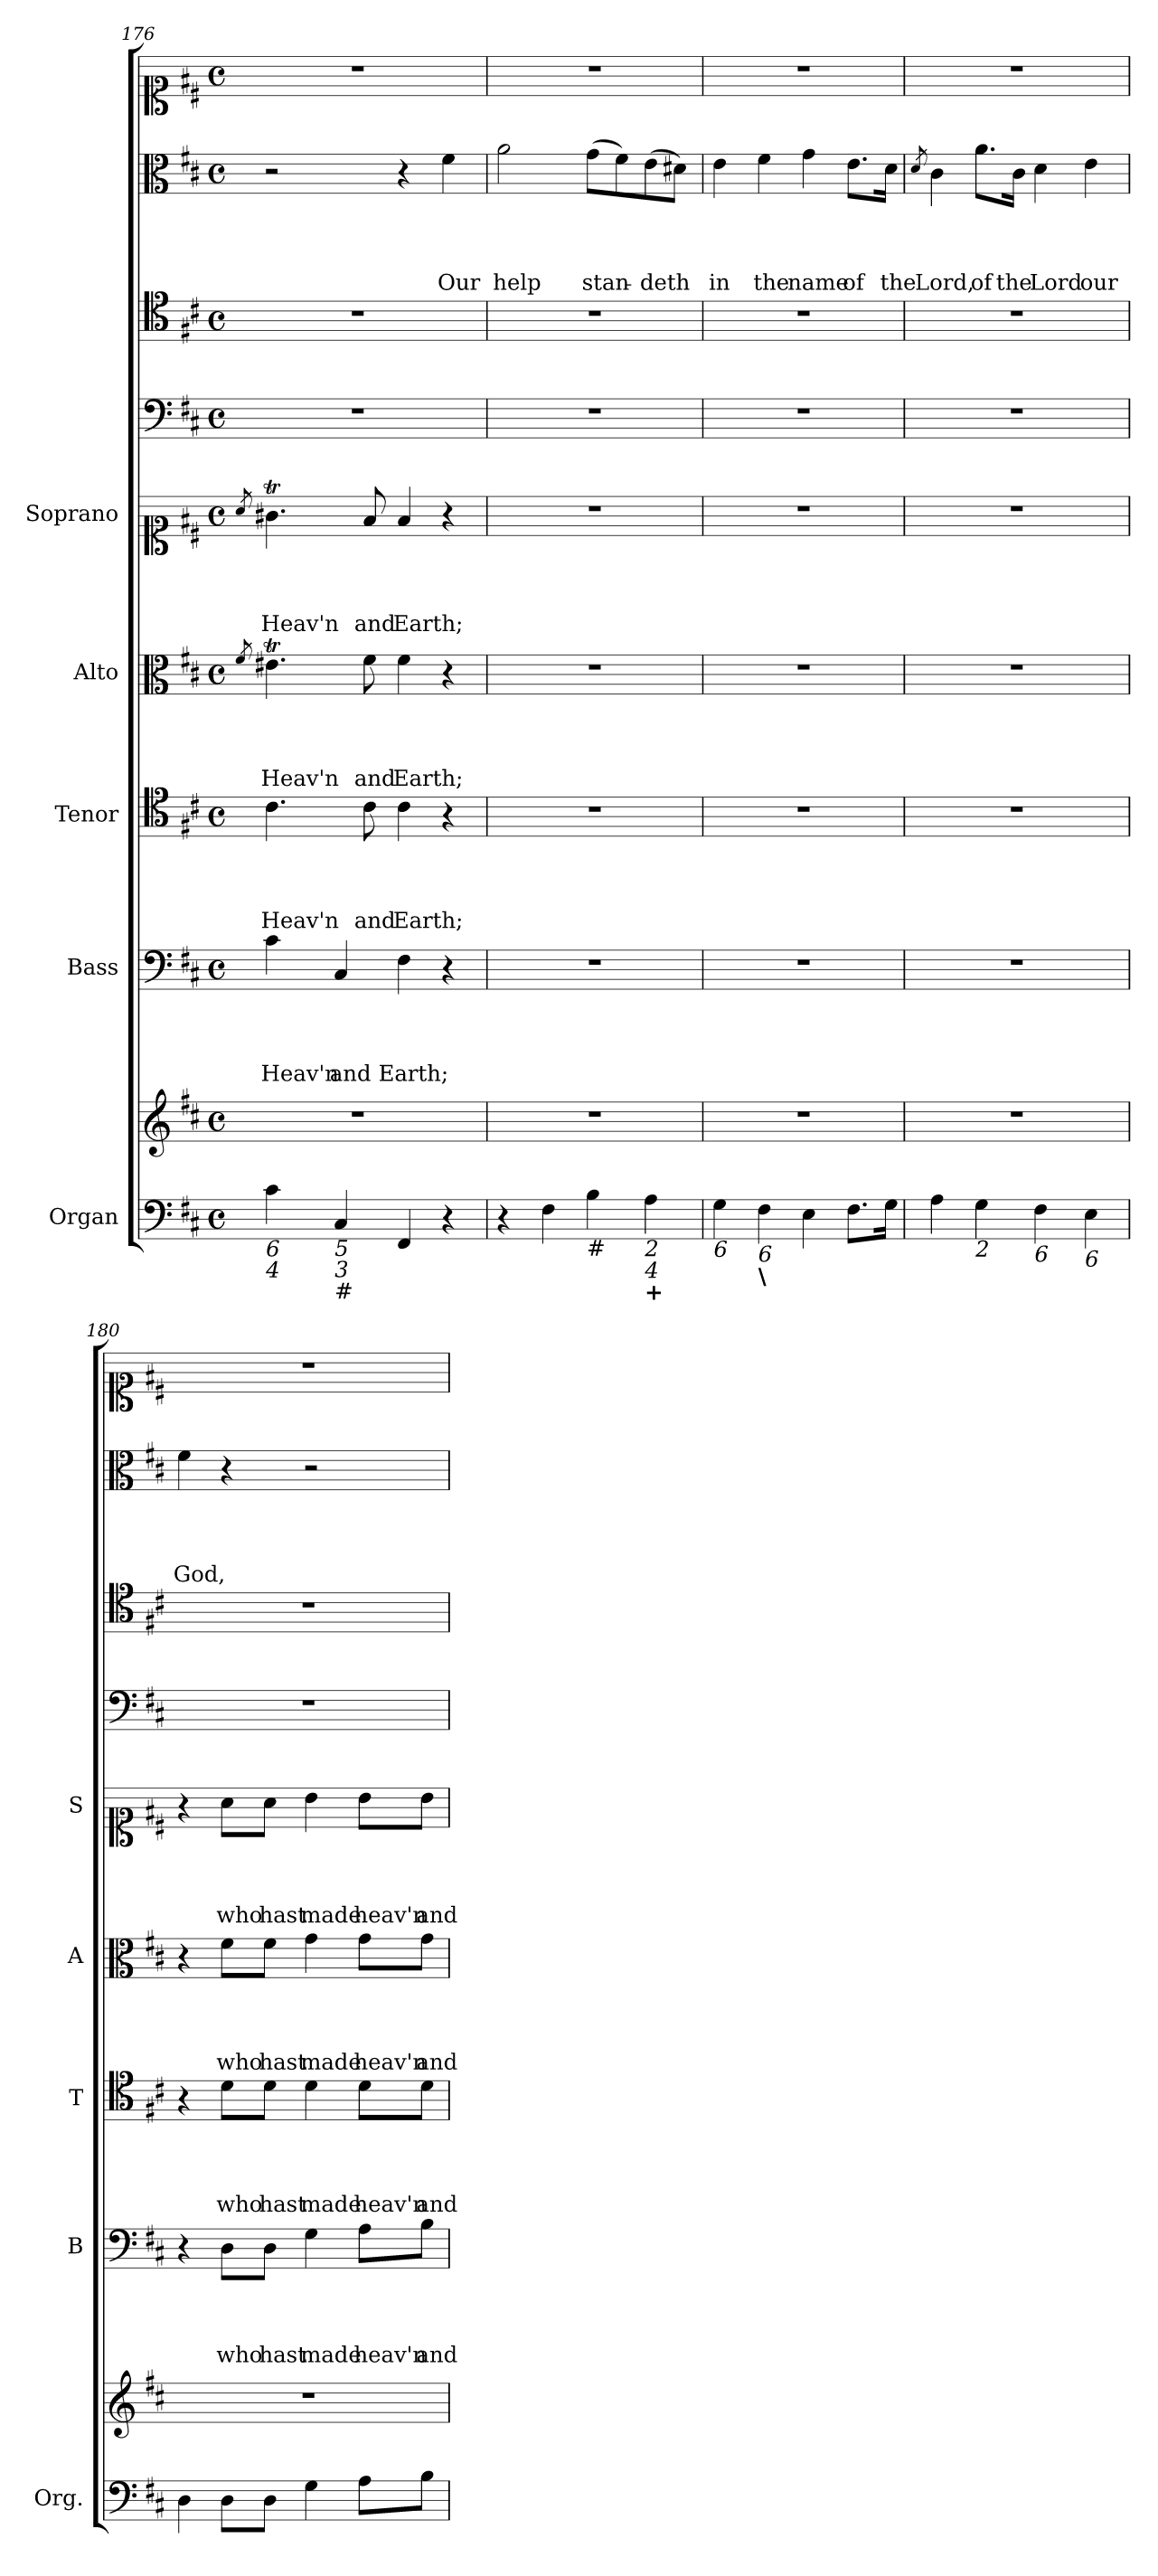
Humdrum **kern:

**kern	**kern	**kern	**text	**text	**text	**text	**kern	**text	**text	**text	**text	**kern	**text	**text	**text	**text	**kern	**text	**text	**text	**text	**kern	**kern	**kern	**text	**text	**text	**text	**kern
*part9	*part9	*part8	*part8	*part8	*part8	*part8	*part7	*part7	*part7	*part7	*part7	*part6	*part6	*part6	*part6	*part6	*part5	*part5	*part5	*part5	*part5	*part4	*part3	*part2	*part2	*part2	*part2	*part2	*part1
*staff10	*staff9	*staff8	*staff8	*staff8	*staff8	*staff8	*staff7	*staff7	*staff7	*staff7	*staff7	*staff6	*staff6	*staff6	*staff6	*staff6	*staff5	*staff5	*staff5	*staff5	*staff5	*staff4	*staff3	*staff2	*staff2	*staff2	*staff2	*staff2	*staff1
*I"Organ	*	*I"Bass	*	*	*	*	*I"Tenor	*	*	*	*	*I"Alto	*	*	*	*	*I"Soprano	*	*	*	*	*	*	*	*	*	*	*	*
*I'Org.	*	*I'B	*	*	*	*	*I'T	*	*	*	*	*I'A	*	*	*	*	*I'S	*	*	*	*	*	*	*	*	*	*	*	*
*clefF4	*clefG2	*clefF4	*	*	*	*	*clefC4	*	*	*	*	*clefC3	*	*	*	*	*clefC1	*	*	*	*	*clefF4	*clefC4	*clefC3	*	*	*	*	*clefC1
*k[f#c#]	*k[f#c#]	*k[f#c#]	*	*	*	*	*k[f#c#]	*	*	*	*	*k[f#c#]	*	*	*	*	*k[f#c#]	*	*	*	*	*k[f#c#]	*k[f#c#]	*k[f#c#]	*	*	*	*	*k[f#c#]
*D:	*D:	*D:	*	*	*	*	*D:	*	*	*	*	*D:	*	*	*	*	*D:	*	*	*	*	*D:	*D:	*D:	*	*	*	*	*D:
*M4/4	*M4/4	*M4/4	*	*	*	*	*M4/4	*	*	*	*	*M4/4	*	*	*	*	*M4/4	*	*	*	*	*M4/4	*M4/4	*M4/4	*	*	*	*	*M4/4
*met(c)	*met(c)	*met(c)	*	*	*	*	*met(c)	*	*	*	*	*met(c)	*	*	*	*	*met(c)	*	*	*	*	*met(c)	*met(c)	*met(c)	*	*	*	*	*met(c)
=176	=176	=176	=176	=176	=176	=176	=176	=176	=176	=176	=176	=176	=176	=176	=176	=176	=176	=176	=176	=176	=176	=176	=176	=176	=176	=176	=176	=176	=176
.	.	.	.	.	.	.	.	.	.	.	.	8qf#/	.	.	.	.	8qa/	.	.	.	.	.	.	.	.	.	.	.	.
!LO:TX:b:i:t=6\n4	!	!	!	!	!	!	!	!	!	!	!	!	!	!	!	!	!	!	!	!	!	!	!	!	!	!	!	!	!
!	!	!	!	!	!	!LO:LY:b	!	!	!	!	!LO:LY:b	!	!	!	!	!LO:LY:b	!	!	!	!	!LO:LY:b	!	!	!	!	!	!	!	!
4c#\	1r	4c#\	.	.	.	Heav'n	4.c#\	.	.	.	Heav'n	4.e#Xt\	.	.	.	Heav'n	4.g#Xt\	.	.	.	Heav'n	1r	1r	2r	.	.	.	.	1r
!LO:TX:b:i:t=5\n3	!	!	!	!	!	!	!	!	!	!	!	!	!	!	!	!	!	!	!	!	!	!	!	!	!	!	!	!	!
!LO:TX:b:t=#	!	!	!	!	!	!	!	!	!	!	!	!	!	!	!	!	!	!	!	!	!	!	!	!	!	!	!	!	!
!	!	!	!	!	!	!LO:LY:b	!	!	!	!	!	!	!	!	!	!	!	!	!	!	!	!	!	!	!	!	!	!	!
4C#/	.	4C#/	.	.	.	and	.	.	.	.	.	.	.	.	.	.	.	.	.	.	.	.	.	.	.	.	.	.	.
!	!	!	!	!	!	!	!	!	!	!	!LO:LY:b	!	!	!	!	!LO:LY:b	!	!	!	!	!LO:LY:b	!	!	!	!	!	!	!	!
.	.	.	.	.	.	.	8c#\	.	.	.	and	8f#\	.	.	.	and	8f#/	.	.	.	and	.	.	.	.	.	.	.	.
!	!	!	!	!	!	!LO:LY:b	!	!	!	!	!LO:LY:b	!	!	!	!	!LO:LY:b	!	!	!	!	!LO:LY:b	!	!	!	!	!	!	!	!
4FF#/	.	4F#\	.	.	.	Earth;	4c#\	.	.	.	Earth;	4f#\	.	.	.	Earth;	4f#/	.	.	.	Earth;	.	.	4r	.	.	.	.	.
!	!	!	!	!	!	!	!	!	!	!	!	!	!	!	!	!	!	!	!	!	!	!	!	!	!	!	!	!LO:LY:b	!
4r	.	4r	.	.	.	.	4r	.	.	.	.	4r	.	.	.	.	4r	.	.	.	.	.	.	4f#\	.	.	.	Our	.
=177	=177	=177	=177	=177	=177	=177	=177	=177	=177	=177	=177	=177	=177	=177	=177	=177	=177	=177	=177	=177	=177	=177	=177	=177	=177	=177	=177	=177	=177
!	!	!	!	!	!	!	!	!	!	!	!	!	!	!	!	!	!	!	!	!	!	!	!	!	!	!	!	!LO:LY:b	!
4r	1r	1r	.	.	.	.	1r	.	.	.	.	1r	.	.	.	.	1r	.	.	.	.	1r	1r	2a\	.	.	.	help	1r
4F#\	.	.	.	.	.	.	.	.	.	.	.	.	.	.	.	.	.	.	.	.	.	.	.	.	.	.	.	.	.
!LO:TX:b:t=#	!	!	!	!	!	!	!	!	!	!	!	!	!	!	!	!	!	!	!	!	!	!	!	!	!	!	!	!	!
!	!	!	!	!	!	!	!	!	!	!	!	!	!	!	!	!	!	!	!	!	!	!	!	!	!	!	!	!LO:LY:b	!
4B\	.	.	.	.	.	.	.	.	.	.	.	.	.	.	.	.	.	.	.	.	.	.	.	(>8g\L	.	.	.	stan-	.
.	.	.	.	.	.	.	.	.	.	.	.	.	.	.	.	.	.	.	.	.	.	.	.	8f#\)	.	.	.	.	.
!LO:TX:b:i:t=2	!	!	!	!	!	!	!	!	!	!	!	!	!	!	!	!	!	!	!	!	!	!	!	!	!	!	!	!	!
!LO:TX:b:i:t=4	!	!	!	!	!	!	!	!	!	!	!	!	!	!	!	!	!	!	!	!	!	!	!	!	!	!	!	!	!
!LO:TX:b:B:t=+	!	!	!	!	!	!	!	!	!	!	!	!	!	!	!	!	!	!	!	!	!	!	!	!	!	!	!	!	!
!	!	!	!	!	!	!	!	!	!	!	!	!	!	!	!	!	!	!	!	!	!	!	!	!	!	!	!	!LO:LY:b	!
4A\	.	.	.	.	.	.	.	.	.	.	.	.	.	.	.	.	.	.	.	.	.	.	.	(>8e\	.	.	.	-deth	.
.	.	.	.	.	.	.	.	.	.	.	.	.	.	.	.	.	.	.	.	.	.	.	.	8d#X\J)	.	.	.	.	.
!!LO:PB:g=z
=178	=178	=178	=178	=178	=178	=178	=178	=178	=178	=178	=178	=178	=178	=178	=178	=178	=178	=178	=178	=178	=178	=178	=178	=178	=178	=178	=178	=178	=178
!LO:TX:b:i:t=6	!	!	!	!	!	!	!	!	!	!	!	!	!	!	!	!	!	!	!	!	!	!	!	!	!	!	!	!	!
!	!	!	!	!	!	!	!	!	!	!	!	!	!	!	!	!	!	!	!	!	!	!	!	!	!	!	!	!LO:LY:b	!
4G\	1r	1r	.	.	.	.	1r	.	.	.	.	1r	.	.	.	.	1r	.	.	.	.	1r	1r	4e\	.	.	.	in	1r
!LO:TX:b:i:t=6	!	!	!	!	!	!	!	!	!	!	!	!	!	!	!	!	!	!	!	!	!	!	!	!	!	!	!	!	!
!LO:TX:b:B:t=\	!	!	!	!	!	!	!	!	!	!	!	!	!	!	!	!	!	!	!	!	!	!	!	!	!	!	!	!	!
!	!	!	!	!	!	!	!	!	!	!	!	!	!	!	!	!	!	!	!	!	!	!	!	!	!	!	!	!LO:LY:b	!
4F#\	.	.	.	.	.	.	.	.	.	.	.	.	.	.	.	.	.	.	.	.	.	.	.	4f#\	.	.	.	the	.
!	!	!	!	!	!	!	!	!	!	!	!	!	!	!	!	!	!	!	!	!	!	!	!	!	!	!	!	!LO:LY:b	!
4E\	.	.	.	.	.	.	.	.	.	.	.	.	.	.	.	.	.	.	.	.	.	.	.	4g\	.	.	.	name	.
!	!	!	!	!	!	!	!	!	!	!	!	!	!	!	!	!	!	!	!	!	!	!	!	!	!	!	!	!LO:LY:b	!
8.F#\L	.	.	.	.	.	.	.	.	.	.	.	.	.	.	.	.	.	.	.	.	.	.	.	8.e\L	.	.	.	of	.
!	!	!	!	!	!	!	!	!	!	!	!	!	!	!	!	!	!	!	!	!	!	!	!	!	!	!	!	!LO:LY:b	!
16G\Jk	.	.	.	.	.	.	.	.	.	.	.	.	.	.	.	.	.	.	.	.	.	.	.	16d\Jk	.	.	.	the	.
=179	=179	=179	=179	=179	=179	=179	=179	=179	=179	=179	=179	=179	=179	=179	=179	=179	=179	=179	=179	=179	=179	=179	=179	=179	=179	=179	=179	=179	=179
.	.	.	.	.	.	.	.	.	.	.	.	.	.	.	.	.	.	.	.	.	.	.	.	8qd/	.	.	.	.	.
!	!	!	!	!	!	!	!	!	!	!	!	!	!	!	!	!	!	!	!	!	!	!	!	!	!	!	!	!LO:LY:b	!
4A\	1r	1r	.	.	.	.	1r	.	.	.	.	1r	.	.	.	.	1r	.	.	.	.	1r	1r	4c#\	.	.	.	Lord,	1r
!LO:TX:b:i:t=2	!	!	!	!	!	!	!	!	!	!	!	!	!	!	!	!	!	!	!	!	!	!	!	!	!	!	!	!	!
!	!	!	!	!	!	!	!	!	!	!	!	!	!	!	!	!	!	!	!	!	!	!	!	!	!	!	!	!LO:LY:b	!
4G\	.	.	.	.	.	.	.	.	.	.	.	.	.	.	.	.	.	.	.	.	.	.	.	8.a\L	.	.	.	of	.
!	!	!	!	!	!	!	!	!	!	!	!	!	!	!	!	!	!	!	!	!	!	!	!	!	!	!	!	!LO:LY:b	!
.	.	.	.	.	.	.	.	.	.	.	.	.	.	.	.	.	.	.	.	.	.	.	.	16c#\Jk	.	.	.	the	.
!LO:TX:b:i:t=6	!	!	!	!	!	!	!	!	!	!	!	!	!	!	!	!	!	!	!	!	!	!	!	!	!	!	!	!	!
!	!	!	!	!	!	!	!	!	!	!	!	!	!	!	!	!	!	!	!	!	!	!	!	!	!	!	!	!LO:LY:b	!
4F#\	.	.	.	.	.	.	.	.	.	.	.	.	.	.	.	.	.	.	.	.	.	.	.	4d\	.	.	.	Lord	.
!LO:TX:b:i:t=6	!	!	!	!	!	!	!	!	!	!	!	!	!	!	!	!	!	!	!	!	!	!	!	!	!	!	!	!	!
!	!	!	!	!	!	!	!	!	!	!	!	!	!	!	!	!	!	!	!	!	!	!	!	!	!	!	!	!LO:LY:b	!
4E\	.	.	.	.	.	.	.	.	.	.	.	.	.	.	.	.	.	.	.	.	.	.	.	4e\	.	.	.	our	.
=180	=180	=180	=180	=180	=180	=180	=180	=180	=180	=180	=180	=180	=180	=180	=180	=180	=180	=180	=180	=180	=180	=180	=180	=180	=180	=180	=180	=180	=180
!	!	!	!	!	!	!	!	!	!	!	!	!	!	!	!	!	!	!	!	!	!	!	!	!	!	!	!	!LO:LY:b	!
4D\	1r	4r	.	.	.	.	4r	.	.	.	.	4r	.	.	.	.	4r	.	.	.	.	1r	1r	4f#\	.	.	.	God,	1r
!	!	!	!	!	!	!LO:LY:b	!	!	!	!	!LO:LY:b	!	!	!	!	!LO:LY:b	!	!	!	!	!LO:LY:b	!	!	!	!	!	!	!	!
8D\L	.	8D\L	.	.	.	who	8d\L	.	.	.	who	8f#\L	.	.	.	who	8a\L	.	.	.	who	.	.	4r	.	.	.	.	.
!	!	!	!	!	!	!LO:LY:b	!	!	!	!	!LO:LY:b	!	!	!	!	!LO:LY:b	!	!	!	!	!LO:LY:b	!	!	!	!	!	!	!	!
8D\J	.	8D\J	.	.	.	hast	8d\J	.	.	.	hast	8f#\J	.	.	.	hast	8a\J	.	.	.	hast	.	.	.	.	.	.	.	.
!	!	!	!	!	!	!LO:LY:b	!	!	!	!	!LO:LY:b	!	!	!	!	!LO:LY:b	!	!	!	!	!LO:LY:b	!	!	!	!	!	!	!	!
4G\	.	4G\	.	.	.	made	4d\	.	.	.	made	4g\	.	.	.	made	4b\	.	.	.	made	.	.	2r	.	.	.	.	.
!	!	!	!	!	!	!LO:LY:b	!	!	!	!	!LO:LY:b	!	!	!	!	!LO:LY:b	!	!	!	!	!LO:LY:b	!	!	!	!	!	!	!	!
8A\L	.	8A\L	.	.	.	heav'n	8d\L	.	.	.	heav'n	8g\L	.	.	.	heav'n	8b\L	.	.	.	heav'n	.	.	.	.	.	.	.	.
!	!	!	!	!	!	!LO:LY:b	!	!	!	!	!LO:LY:b	!	!	!	!	!LO:LY:b	!	!	!	!	!LO:LY:b	!	!	!	!	!	!	!	!
8B\J	.	8B\J	.	.	.	and	8d\J	.	.	.	and	8g\J	.	.	.	and	8b\J	.	.	.	and	.	.	.	.	.	.	.	.
=	=	=	=	=	=	=	=	=	=	=	=	=	=	=	=	=	=	=	=	=	=	=	=	=	=	=	=	=	=
*-	*-	*-	*-	*-	*-	*-	*-	*-	*-	*-	*-	*-	*-	*-	*-	*-	*-	*-	*-	*-	*-	*-	*-	*-	*-	*-	*-	*-	*-
